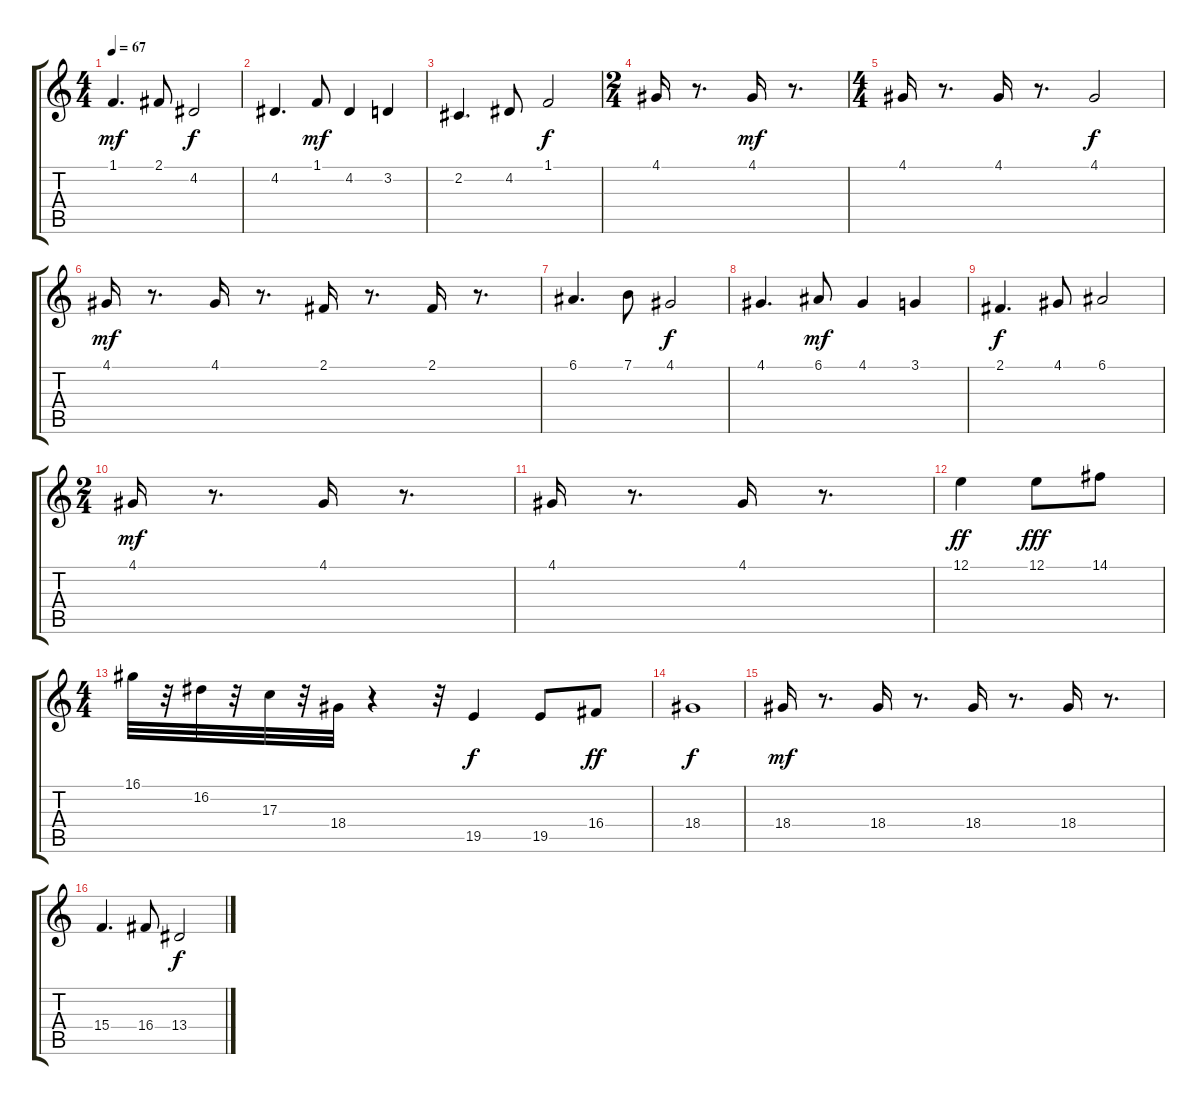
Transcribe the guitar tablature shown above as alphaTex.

\track "" {instrument stringensemble1}
\staff {score tabs}
\tuning (E4 B3 G3 D3 A2 E2) {hide}
\ts (4 4)
\tempo 67
\clef g2
\ks c
1.1.4{d dy mf instrument stringensemble1} 2.1.8 4.2.2{dy f} |
4.2.4{d} 1.1.8{dy mf} 4.2.4 3.2.4 |
2.2.4{d} 4.2.8 1.1.2{dy f} |
\ts (2 4)
4.1.16 r.8{d} 4.1.16{dy mf} r.8{d} |
\ts (4 4)
4.1.16 r.8{d} 4.1.16 r.8{d} 4.1.2{dy f} |
4.1.16{dy mf} r.8{d} 4.1.16 r.8{d} 2.1.16 r.8{d} 2.1.16 r.8{d} |
6.1.4{d} 7.1.8 4.1.2{dy f} |
4.1.4{d} 6.1.8{dy mf} 4.1.4 3.1.4 |
2.1.4{d dy f} 4.1.8 6.1.2 |
\ts (2 4)
4.1.16{dy mf} r.8{d} 4.1.16 r.8{d} |
4.1.16 r.8{d} 4.1.16 r.8{d} |
12.1.4{dy ff} 12.1.8{dy fff} 14.1.8 |
\ts (4 4)
16.1.32 r.32 16.2.32 r.32 17.3.32 r.32 18.4.32 r.4 r.32 19.5.4{dy f} 19.5.8 16.4.8{dy ff} |
18.4.1{dy f} |
18.4.16{dy mf} r.8{d} 18.4.16 r.8{d} 18.4.16 r.8{d} 18.4.16 r.8{d} |
15.4.4{d} 16.4.8 13.4.2{dy f}
